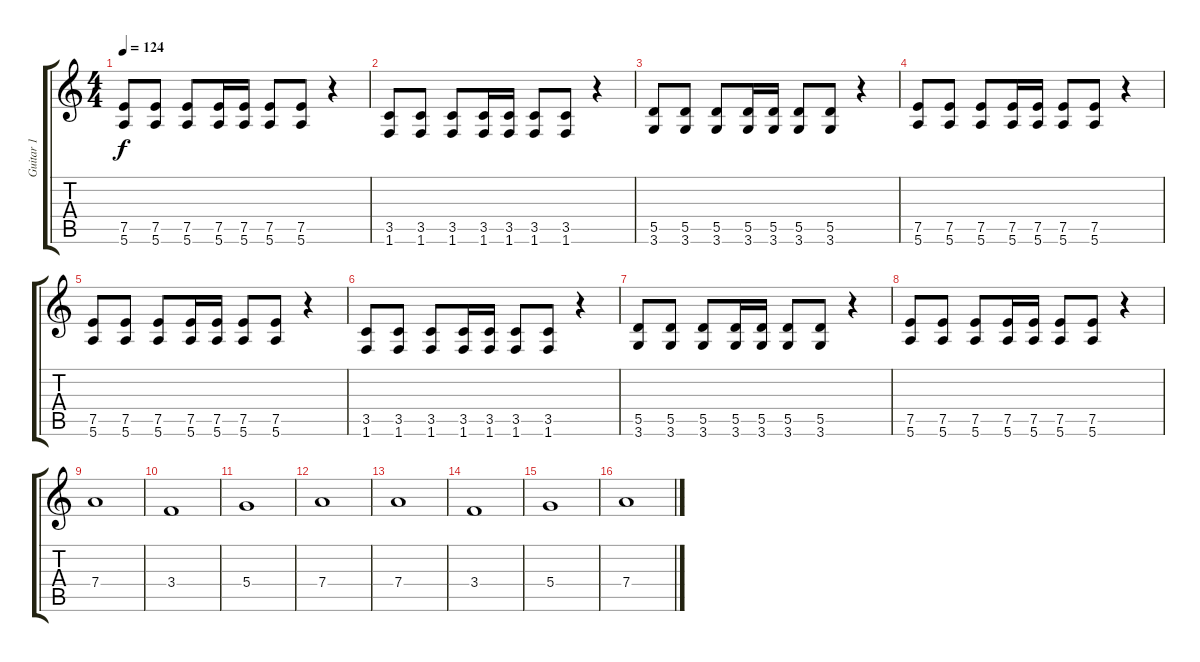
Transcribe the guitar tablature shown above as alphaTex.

\track ("Guitar 1" "Guitar 1") {instrument overdrivenguitar}
\staff {score tabs}
\tuning (E4 B3 G3 D3 A2 E2) {hide}
\ts (4 4)
\tempo 124
\clef g2
\ks c
(7.5 5.6).8{dy f} (7.5 5.6).8 (7.5 5.6).8 (7.5 5.6).16 (7.5 5.6).16 (7.5 5.6).8 (7.5 5.6).8 r.4 |
(3.5 1.6).8 (3.5 1.6).8 (3.5 1.6).8 (3.5 1.6).16 (3.5 1.6).16 (3.5 1.6).8 (3.5 1.6).8 r.4 |
(5.5 3.6).8 (5.5 3.6).8 (5.5 3.6).8 (5.5 3.6).16 (5.5 3.6).16 (5.5 3.6).8 (5.5 3.6).8 r.4 |
(7.5 5.6).8 (7.5 5.6).8 (7.5 5.6).8 (7.5 5.6).16 (7.5 5.6).16 (7.5 5.6).8 (7.5 5.6).8 r.4 |
(7.5 5.6).8 (7.5 5.6).8 (7.5 5.6).8 (7.5 5.6).16 (7.5 5.6).16 (7.5 5.6).8 (7.5 5.6).8 r.4 |
(3.5 1.6).8 (3.5 1.6).8 (3.5 1.6).8 (3.5 1.6).16 (3.5 1.6).16 (3.5 1.6).8 (3.5 1.6).8 r.4 |
(5.5 3.6).8 (5.5 3.6).8 (5.5 3.6).8 (5.5 3.6).16 (5.5 3.6).16 (5.5 3.6).8 (5.5 3.6).8 r.4 |
(7.5 5.6).8 (7.5 5.6).8 (7.5 5.6).8 (7.5 5.6).16 (7.5 5.6).16 (7.5 5.6).8 (7.5 5.6).8 r.4 |
7.4.1 |
3.4.1 |
5.4.1 |
7.4.1 |
7.4.1 |
3.4.1 |
5.4.1 |
7.4.1
